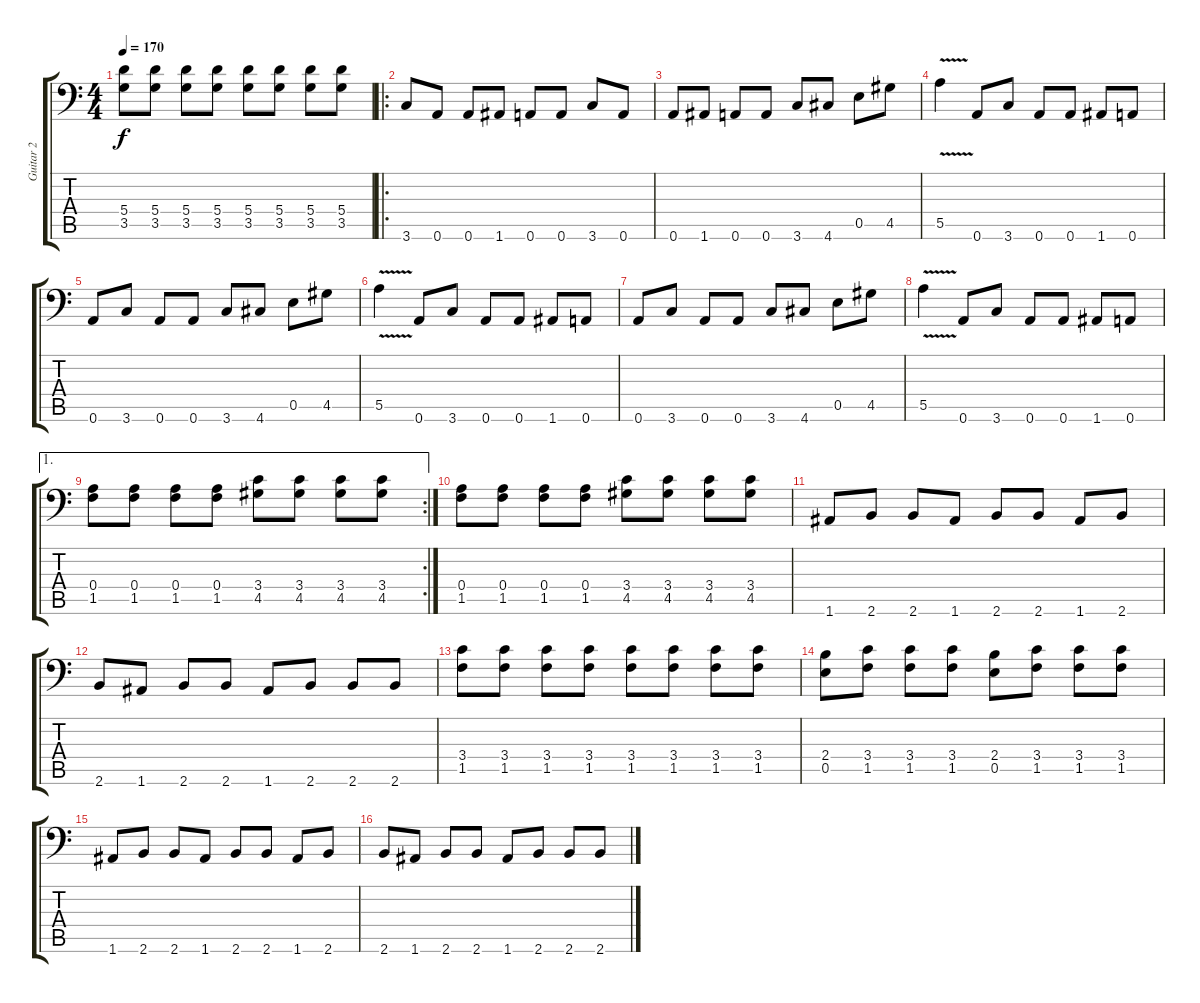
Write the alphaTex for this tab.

\track ("Guitar 2" "Guitar 2") {instrument distortionguitar}
\staff {score tabs}
\tuning (B3 Gb3 D3 A2 E2 A1) {hide}
\ts (4 4)
\tempo 170
\clef f4
\ks c
(5.4 3.5).8{dy f} (5.4 3.5).8 (5.4 3.5).8 (5.4 3.5).8 (5.4 3.5).8 (5.4 3.5).8 (5.4 3.5).8 (5.4 3.5).8 |
\ro
3.6.8 0.6.8 0.6.8 1.6.8 0.6.8 0.6.8 3.6.8 0.6.8 |
0.6.8 1.6.8 0.6.8 0.6.8 3.6.8 4.6.8 0.5.8 4.5.8 |
5.5{v}.4 0.6.8 3.6.8 0.6.8 0.6.8 1.6.8 0.6.8 |
0.6.8 3.6.8 0.6.8 0.6.8 3.6.8 4.6.8 0.5.8 4.5.8 |
5.5{v}.4 0.6.8 3.6.8 0.6.8 0.6.8 1.6.8 0.6.8 |
0.6.8 3.6.8 0.6.8 0.6.8 3.6.8 4.6.8 0.5.8 4.5.8 |
5.5{v}.4 0.6.8 3.6.8 0.6.8 0.6.8 1.6.8 0.6.8 |
\ae 1
\rc 2
(0.4 1.5).8 (0.4 1.5).8 (0.4 1.5).8 (0.4 1.5).8 (3.4 4.5).8 (3.4 4.5).8 (3.4 4.5).8 (3.4 4.5).8 |
(0.4 1.5).8 (0.4 1.5).8 (0.4 1.5).8 (0.4 1.5).8 (3.4 4.5).8 (3.4 4.5).8 (3.4 4.5).8 (3.4 4.5).8 |
1.6.8 2.6.8 2.6.8 1.6.8 2.6.8 2.6.8 1.6.8 2.6.8 |
2.6.8 1.6.8 2.6.8 2.6.8 1.6.8 2.6.8 2.6.8 2.6.8 |
(3.4 1.5).8 (3.4 1.5).8 (3.4 1.5).8 (3.4 1.5).8 (3.4 1.5).8 (3.4 1.5).8 (3.4 1.5).8 (3.4 1.5).8 |
(2.4 0.5).8 (3.4 1.5).8 (3.4 1.5).8 (3.4 1.5).8 (2.4 0.5).8 (3.4 1.5).8 (3.4 1.5).8 (3.4 1.5).8 |
1.6.8 2.6.8 2.6.8 1.6.8 2.6.8 2.6.8 1.6.8 2.6.8 |
2.6.8 1.6.8 2.6.8 2.6.8 1.6.8 2.6.8 2.6.8 2.6.8
